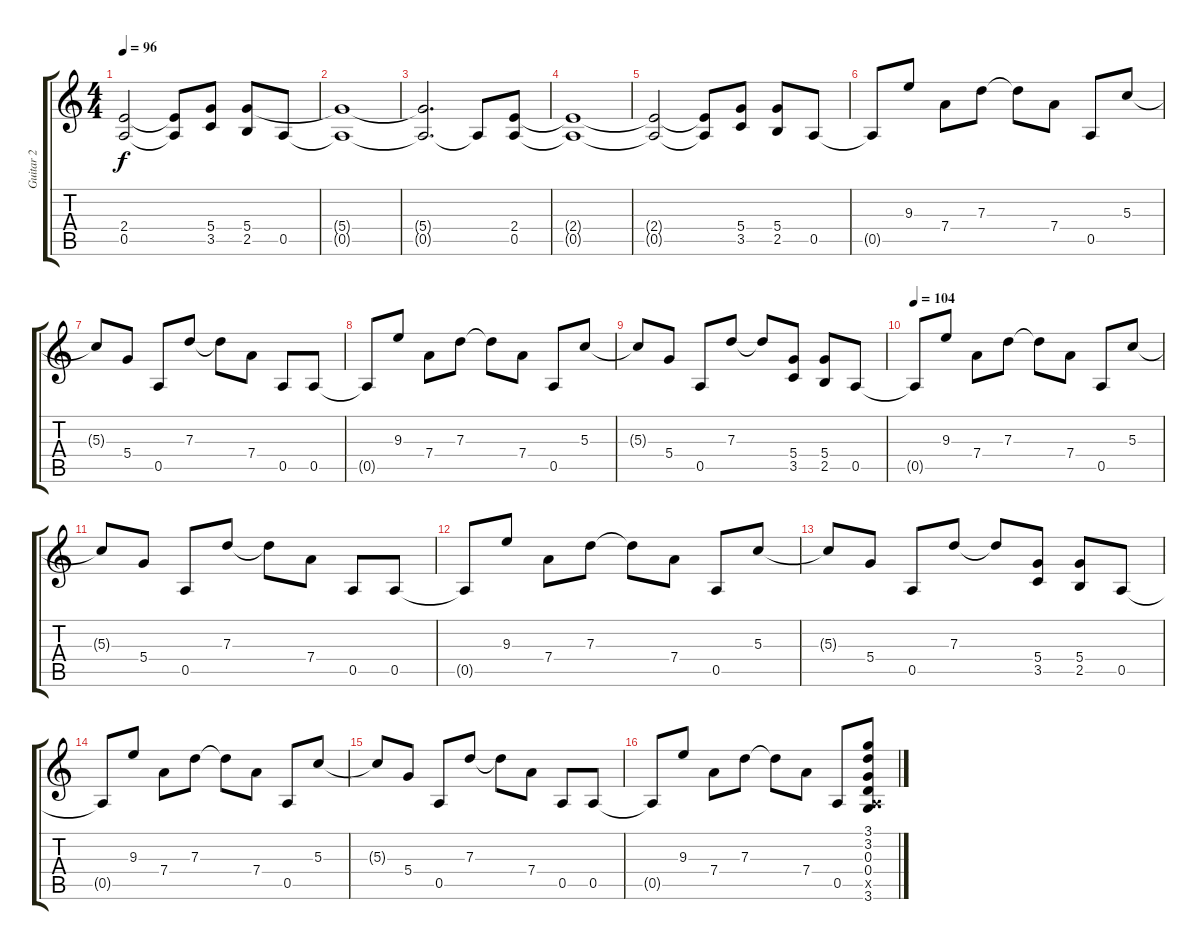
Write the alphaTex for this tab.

\track ("Guitar 2" "Guitar 2") {instrument overdrivenguitar}
\staff {score tabs}
\tuning (E4 B3 G3 D3 A2 E2) {hide}
\ts (4 4)
\tempo 96
\clef g2
\ks c
(2.4{t} 0.5{t}).2{dy f} (2.4{t} 0.5{t}).8 (5.4 3.5).8 (5.4 2.5).8 0.5.8 |
(5.4{t} 0.5{t}).1 |
(5.4{t} 0.5{t}).2{d} 0.5{t}.8 (2.4 0.5).8 |
(2.4{t} 0.5{t}).1 |
(2.4{t} 0.5{t}).2 (2.4{t} 0.5{t}).8 (5.4 3.5).8 (5.4 2.5).8 0.5.8 |
0.5{t}.8 9.3.8 7.4.8 7.3.8 7.3{t}.8 7.4.8 0.5.8 5.3.8 |
5.3{t}.8 5.4.8 0.5.8 7.3.8 7.3{t}.8 7.4.8 0.5.8 0.5.8 |
0.5{t}.8 9.3.8 7.4.8 7.3.8 7.3{t}.8 7.4.8 0.5.8 5.3.8 |
5.3{t}.8 5.4.8 0.5.8 7.3.8 7.3{t}.8 (5.4 3.5).8 (5.4 2.5).8 0.5.8 |
\tempo 104
0.5{t}.8 9.3.8 7.4.8 7.3.8 7.3{t}.8 7.4.8 0.5.8 5.3.8 |
5.3{t}.8 5.4.8 0.5.8 7.3.8 7.3{t}.8 7.4.8 0.5.8 0.5.8 |
0.5{t}.8 9.3.8 7.4.8 7.3.8 7.3{t}.8 7.4.8 0.5.8 5.3.8 |
5.3{t}.8 5.4.8 0.5.8 7.3.8 7.3{t}.8 (5.4 3.5).8 (5.4 2.5).8 0.5.8 |
0.5{t}.8 9.3.8 7.4.8 7.3.8 7.3{t}.8 7.4.8 0.5.8 5.3.8 |
5.3{t}.8 5.4.8 0.5.8 7.3.8 7.3{t}.8 7.4.8 0.5.8 0.5.8 |
0.5{t}.8 9.3.8 7.4.8 7.3.8 7.3{t}.8 7.4.8 0.5.8 (3.1 3.2 0.3 0.4 0.5{x} 3.6).8
